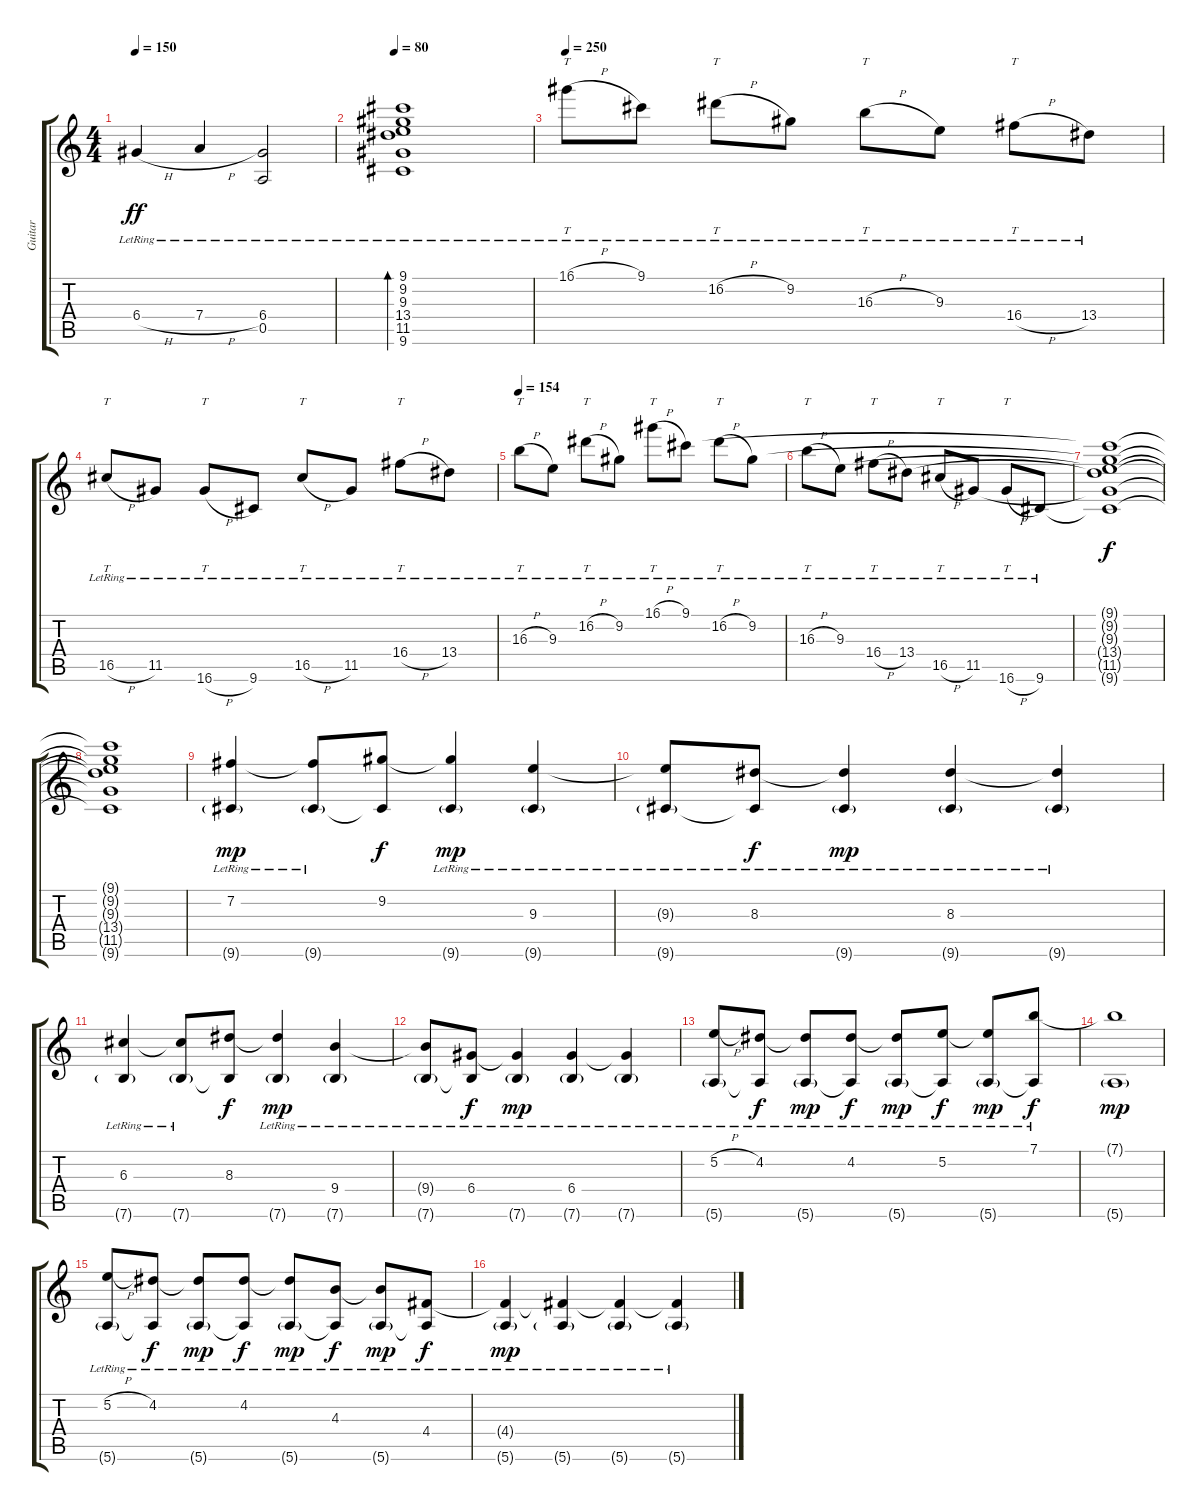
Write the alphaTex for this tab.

\track ("Guitar" "Guitar") {instrument electricguitarclean}
\staff {score tabs}
\tuning (E4 B3 G3 D3 A2 E2) {hide}
\ts (4 4)
\tempo 150
\clef g2
\ks c
6.4{h lr}.4{dy ff} 7.4{h lr}.4 (6.4{lr} 0.5{t}).2 |
\tempo 80
(9.1{lr} 9.2{lr} 9.3{lr} 13.4{lr} 11.5{lr} 9.6{lr}).1{bd 480} |
\tempo 250
16.1{h lr}.8{tt} 9.1{lr}.8 16.2{h lr}.8{tt} 9.2{lr}.8 16.3{h lr}.8{tt} 9.3{lr}.8 16.4{h lr}.8{tt} 13.4{lr}.8 |
16.5{h lr}.8{tt} 11.5{lr}.8 16.6{h lr}.8{tt} 9.6{lr}.8 16.5{h lr}.8{tt} 11.5{lr}.8 16.4{h lr}.8{tt} 13.4{lr}.8 |
\tempo 154
16.3{h lr}.8{tt} 9.3{lr}.8 16.2{h lr}.8{tt} 9.2{lr}.8 16.1{h lr}.8{tt} 9.1{lr}.8 16.2{h lr}.8{tt} 9.2{lr}.8 |
16.3{h lr}.8{tt} 9.3{lr}.8 16.4{h lr}.8{tt} 13.4{lr}.8 16.5{h lr}.8{tt} 11.5{lr}.8 16.6{h lr}.8{tt} 9.6{lr}.8 |
(9.1{t} 9.2{t} 9.3{t} 13.4{t} 11.5{t} 9.6{t}).1{dy f} |
(9.1{t} 9.2{t} 9.3{t} 13.4{t} 11.5{t} 9.6{t}).1 |
(7.2{lr} 9.6{g lr}).4{dy mp} (7.2{t} 9.6{g lr}).8 (9.2 9.6{t}).8{dy f} (9.2{t} 9.6{g lr}).4{dy mp} (9.3{lr} 9.6{g lr}).4 |
(9.3{t} 9.6{g lr}).8 (8.3{lr} 9.6{t}).8{dy f} (8.3{t} 9.6{g lr}).4{dy mp} (8.3{lr} 9.6{g lr}).4 (8.3{t} 9.6{g lr}).4 |
(6.3{lr} 7.6{g lr}).4 (6.3{t} 7.6{g lr}).8 (8.3 7.6{t}).8{dy f} (8.3{t} 7.6{g lr}).4{dy mp} (9.4{lr} 7.6{g lr}).4 |
(9.4{t} 7.6{g lr}).8 (6.4{lr} 7.6{t}).8{dy f} (6.4{t} 7.6{g lr}).4{dy mp} (6.4{lr} 7.6{g lr}).4 (6.4{t} 7.6{g lr}).4 |
(5.2{h lr} 5.6{g lr}).8 (4.2{lr} 5.6{t}).8{dy f} (4.2{t} 5.6{g lr}).8{dy mp} (4.2{lr} 5.6{t}).8{dy f} (4.2{t} 5.6{g lr}).8{dy mp} (5.2{lr} 5.6{t}).8{dy f} (5.2{t} 5.6{g lr}).8{dy mp} (7.1{lr} 5.6{t}).8{dy f} |
(7.1{t} 5.6{g}).1{dy mp} |
(5.2{h lr} 5.6{g lr}).8 (4.2{lr} 5.6{t}).8{dy f} (4.2{t} 5.6{g lr}).8{dy mp} (4.2{lr} 5.6{t}).8{dy f} (4.2{t} 5.6{g lr}).8{dy mp} (4.3{lr} 5.6{t}).8{dy f} (4.3{t} 5.6{g lr}).8{dy mp} (4.4{lr} 5.6{t}).8{dy f} |
(4.4{t} 5.6{g lr}).4{dy mp} (4.4{t} 5.6{g lr}).4 (4.4{t} 5.6{g lr}).4 (4.4{t} 5.6{g lr}).4
